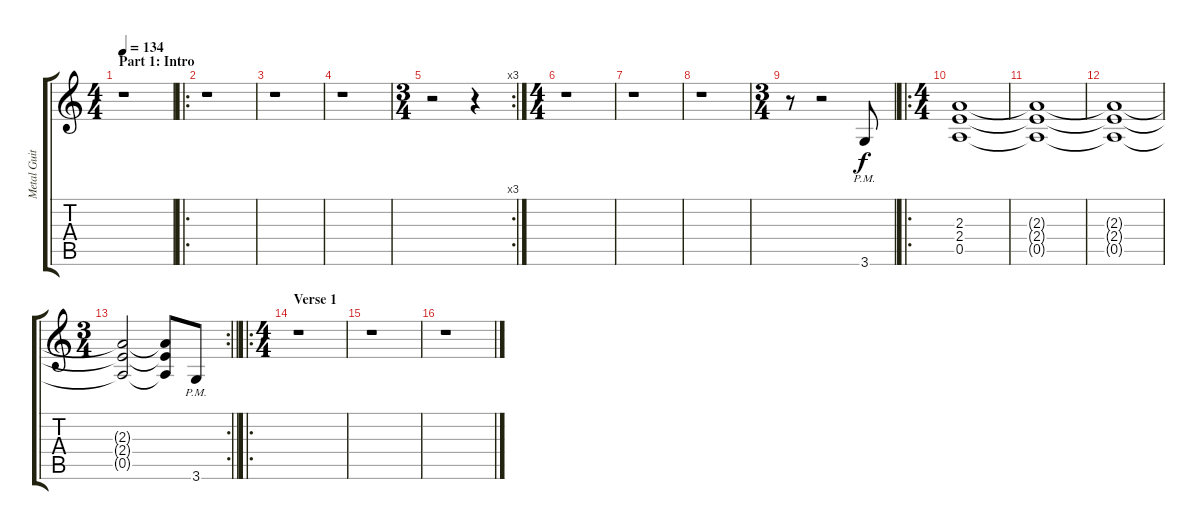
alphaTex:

\track ("Metal Guitar 1" "Metal Guit") {instrument distortionguitar}
\staff {score tabs}
\tuning (E4 B3 G3 D3 A2 E2) {hide}
\ts (4 4)
\section ("" "Part 1: Intro")
\tempo 134
\clef g2
\ks c
r.1{dy f instrument distortionguitar} |
\ro
r.1 |
r.1 |
r.1 |
\rc 3
\ts (3 4)
r.2 r.4 |
\ts (4 4)
r.1 |
r.1 |
r.1 |
\ts (3 4)
r.8 r.2 3.6{pm}.8 |
\ro
\ts (4 4)
(2.3 2.4 0.5).1 |
(2.3{t} 2.4{t} 0.5{t}).1 |
(2.3{t} 2.4{t} 0.5{t}).1 |
\rc 2
\ts (3 4)
\barLineRight lightlight
(2.3{t} 2.4{t} 0.5{t}).2 (2.3{t} 2.4{t} 0.5{t}).8 3.6{pm}.8 |
\ro
\ts (4 4)
\section ("" "Verse 1")
r.1 |
r.1 |
r.1
